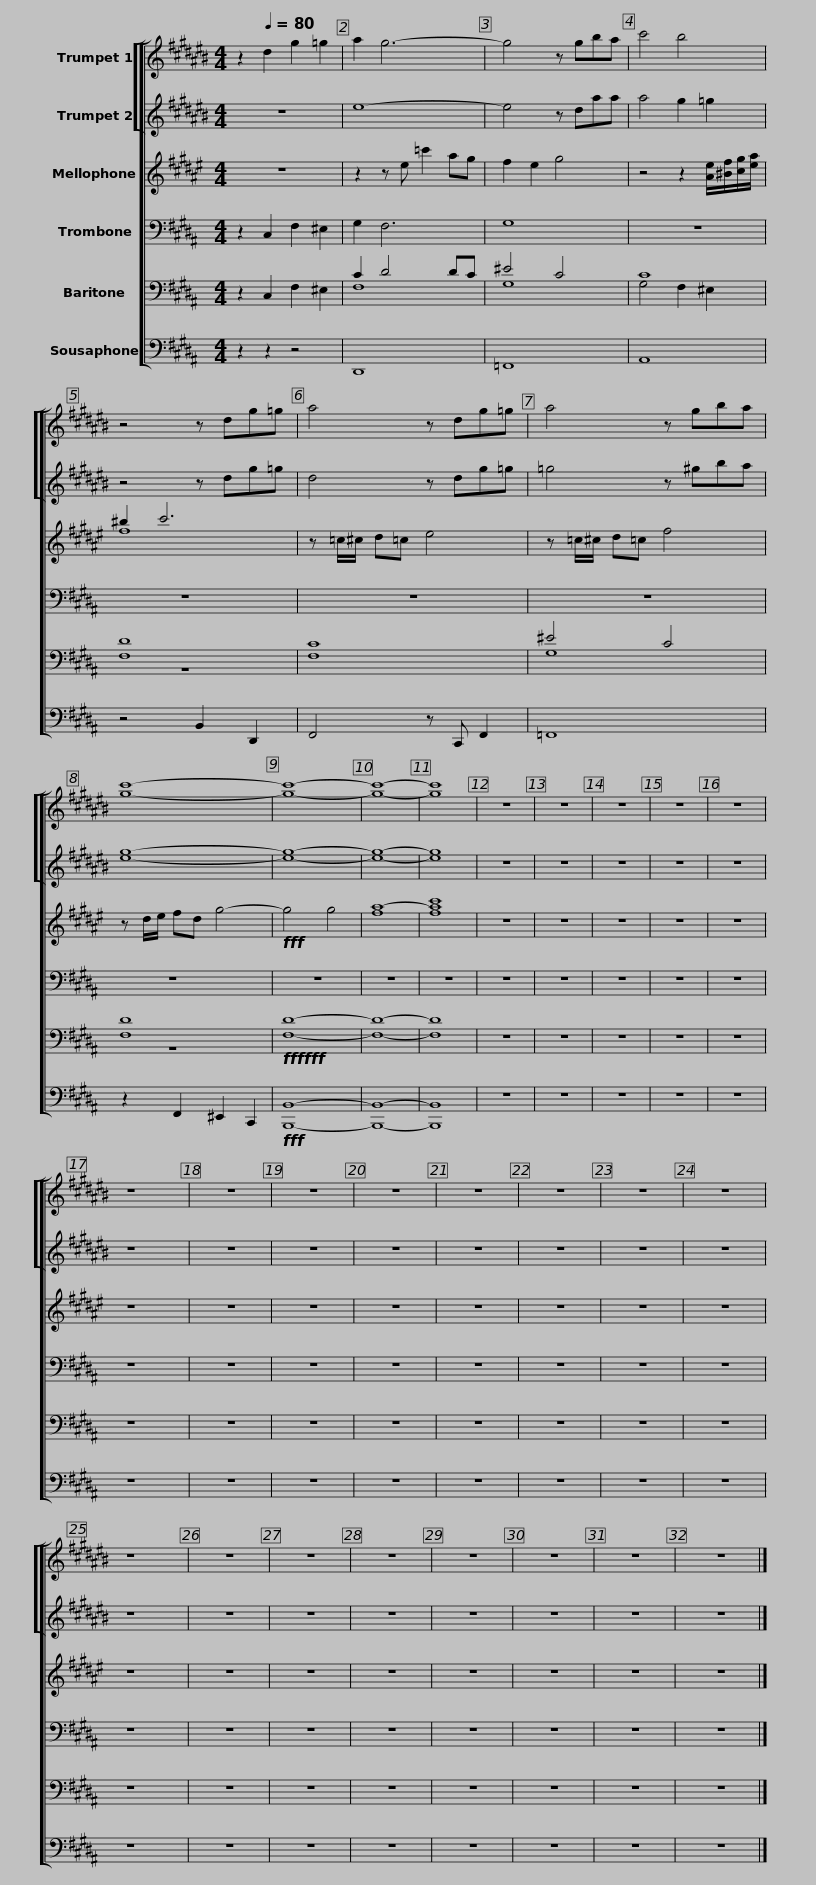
X:1
%%score [ [ 1 2 ] ( 3 4 ) 5 ( 6 7 ) 8 ]
L:1/8
M:4/4
I:linebreak $
K:B
V:1 treble transpose=-2
V:2 treble transpose=-2
V:3 treble transpose=-7
V:4 treble transpose="-7 "
V:5 bass
V:6 bass
V:7 bass
V:8 bass
V:1
[K:C#] z2[Q:1/4=80] d2 g2 =g2 | a2 g6- | g4 z gba | c'4 b4 | z4 z dg=g | %5
 a4 z dg=g |$ a4 z gba | [gc']8- | [gc']8- | [gc']8- | %10
 [gc']8 | z8 | z8 | z8 | z8 | %15
 z8 | z8 | z8 | z8 | z8 | %20
 z8 | z8 | z8 |$ z8 | z8 | %25
 z8 | z8 | z8 | z8 | z8 | %30
 z8 | z8 |] %32
V:2
[K:C#] z8 | e8- | e4 z daa | a4 g2 =g2 | z4 z dg=g | %5
 d4 z dg=g |$ =g4 z ^gba | [eg]8- | [eg]8- | [eg]8- | %10
 [eg]8 | z8 | z8 | z8 | z8 | %15
 z8 | z8 | z8 | z8 | z8 | %20
 z8 | z8 | z8 |$ z8 | z8 | %25
 z8 | z8 | z8 | z8 | z8 | %30
 z8 | z8 |] %32
V:3
[K:F#] z8 | z2 z e =c'2 ag | f2 e2 g4 | z4 z2 [Ae]/[^Bf]/[cg]/[ea]/ | ^b2 c'6 | %5
 z =c/^c/ d=c e4 |$ z =c/^c/ d=c f4 | z d/e/ fd g4- |!fff! g4 g4 | [fa-]8 | %10
 [fac']8 | z8 | z8 | z8 | z8 | %15
 z8 | z8 | z8 | z8 | z8 | %20
 z8 | z8 | z8 |$ z8 | z8 | %25
 z8 | z8 | z8 | z8 | z8 | %30
 z8 | z8 |] %32
V:4
[K:F#] x8 | x8 | x8 | x8 | f8 | %5
 x8 |$ x8 | x8 | x8 | x8 | %10
 x8 | x8 | x8 | x8 | x8 | %15
 x8 | x8 | x8 | x8 | x8 | %20
 x8 | x8 | x8 |$ x8 | x8 | %25
 x8 | x8 | x8 | x8 | x8 | %30
 x8 | x8 |] %32
V:5
 z2 C,2 F,2 ^E,2 | G,2 F,6 | G,8 | z8 | z8 | %5
 z8 |$ z8 | z8 | z8 | z8 | %10
 z8 | z8 | z8 | z8 | z8 | %15
 z8 | z8 | z8 | z8 | z8 | %20
 z8 | z8 | z8 |$ z8 | z8 | %25
 z8 | z8 | z8 | z8 | z8 | %30
 z8 | z8 |] %32
V:6
 z2 C,2 F,2 ^E,2 | C2 D4 DC | ^E4 C4 | C8 | [F,D]8 | %5
 C8 |$ ^E4 C4 | [F,D]8 |!fff!!fff! [F,D]8- | [F,D]8- | %10
 [F,D]8 | z8 | z8 | z8 | z8 | %15
 z8 | z8 | z8 | z8 | z8 | %20
 z8 | z8 | z8 |$ z8 | z8 | %25
 z8 | z8 | z8 | z8 | z8 | %30
 z8 | z8 |] %32
V:7
 x8 | F,8 | G,8 | G,4 F,2 ^E,2 | z8 | %5
 F,8 |$ G,8 | z8 | x8 | x8 | %10
 x8 | x8 | x8 | x8 | x8 | %15
 x8 | x8 | x8 | x8 | x8 | %20
 x8 | x8 | x8 |$ x8 | x8 | %25
 x8 | x8 | x8 | x8 | x8 | %30
 x8 | x8 |] %32
V:8
 z2 z2 z4 | D,,8 | =F,,8 | A,,8 | z4 B,,2 D,,2 | %5
 F,,4 z C,, F,,2 |$ =F,,8 | z2 F,,2 ^E,,2 C,,2 |!fff! [B,,,B,,]8- | [B,,,B,,]8- | %10
 [B,,,B,,]8 | z8 | z8 | z8 | z8 | %15
 z8 | z8 | z8 | z8 | z8 | %20
 z8 | z8 | z8 |$ z8 | z8 | %25
 z8 | z8 | z8 | z8 | z8 | %30
 z8 | z8 |] %32
